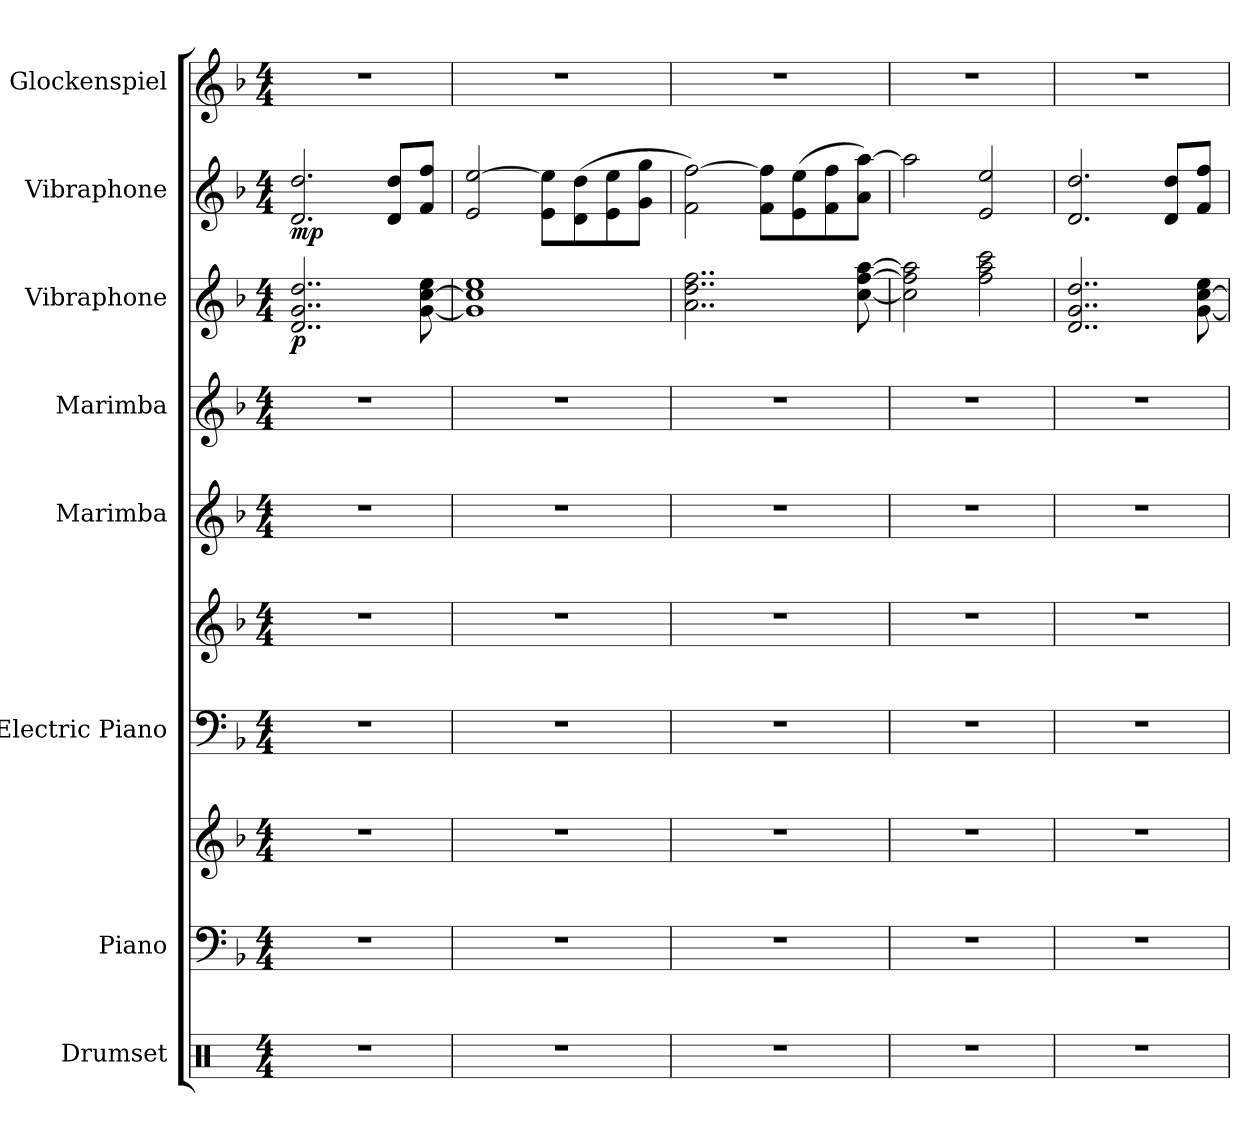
**kern	**kern	**kern	**kern	**kern	**kern	**kern	**kern	**dynam	**kern	**dynam	**kern
*part8	*part7	*part7	*part6	*part6	*part5	*part4	*part3	*part3	*part2	*part2	*part1
*staff10	*staff9	*staff8	*staff7	*staff6	*staff5	*staff4	*staff3	*staff3	*staff2	*staff2	*staff1
*I"Drumset	*I"Piano	*	*I"Electric Piano	*	*I"Marimba	*I"Marimba	*I"Vibraphone	*	*I"Vibraphone	*	*I"Glockenspiel
*I'D. Set	*I'Pno.	*	*I'El. Pno.	*	*I'Mrm.	*I'Mrm.	*I'Vib.	*	*I'Vib.	*	*I'Glock.
*clefX	*clefF4	*clefG2	*clefF4	*clefG2	*clefG2	*clefG2	*clefG2	*	*clefG2	*	*clefG2
*	*	*	*	*	*	*	*	*	*	*	*ITrd-14c-24
*k[]	*k[b-]	*k[b-]	*k[b-]	*k[b-]	*k[b-]	*k[b-]	*k[b-]	*	*k[b-]	*	*k[b-]
*M4/4	*M4/4	*M4/4	*M4/4	*M4/4	*M4/4	*M4/4	*M4/4	*	*M4/4	*	*M4/4
*MM144	*MM144	*MM144	*MM144	*MM144	*MM144	*MM144	*MM144	*	*MM144	*	*MM144
=1	=1	=1	=1	=1	=1	=1	=1	=1	=1	=1	=1
!	!	!	!	!	!	!	!	!LO:DY:b	!	!LO:DY:b	!
1r	1r	1r	1r	1r	1r	1r	2..d/ 2..g/ 2..dd/	p	2.d/ 2.dd/	mp	1r
.	.	.	.	.	.	.	.	.	8d/ 8dd/L	.	.
.	.	.	.	.	.	.	[8g\ [8cc\ 8ee\	.	8f/ 8ff/J	.	.
=2	=2	=2	=2	=2	=2	=2	=2	=2	=2	=2	=2
1r	1r	1r	1r	1r	1r	1r	1g] 1cc] 1ee	.	2e/ [2ee/	.	1r
.	.	.	.	.	.	.	.	.	8e\ 8ee\]L	.	.
.	.	.	.	.	.	.	.	.	(>8d\ 8dd\	.	.
.	.	.	.	.	.	.	.	.	8e\ 8ee\	.	.
.	.	.	.	.	.	.	.	.	8g\ 8gg\J	.	.
=3	=3	=3	=3	=3	=3	=3	=3	=3	=3	=3	=3
1r	1r	1r	1r	1r	1r	1r	2..a\ 2..dd\ 2..ff\	.	2f\ [2ff\)	.	1r
.	.	.	.	.	.	.	.	.	8f\ 8ff\]L	.	.
.	.	.	.	.	.	.	.	.	(>8e\ 8ee\	.	.
.	.	.	.	.	.	.	.	.	8f\ 8ff\	.	.
.	.	.	.	.	.	.	[8cc\ [8ff\ [8aa\	.	8a\ [8aa\J)	.	.
=4	=4	=4	=4	=4	=4	=4	=4	=4	=4	=4	=4
1r	1r	1r	1r	1r	1r	1r	2cc\] 2ff\] 2aa\]	.	2aa\]	.	1r
.	.	.	.	.	.	.	2ff\ 2aa\ 2ccc\	.	2e/ 2ee/	.	.
=5	=5	=5	=5	=5	=5	=5	=5	=5	=5	=5	=5
1r	1r	1r	1r	1r	1r	1r	2..d/ 2..g/ 2..dd/	.	2.d/ 2.dd/	.	1r
.	.	.	.	.	.	.	.	.	8d/ 8dd/L	.	.
.	.	.	.	.	.	.	[8g\ [8cc\ 8ee\	.	8f/ 8ff/J	.	.
=	=	=	=	=	=	=	=	=	=	=	=
*-	*-	*-	*-	*-	*-	*-	*-	*-	*-	*-	*-
